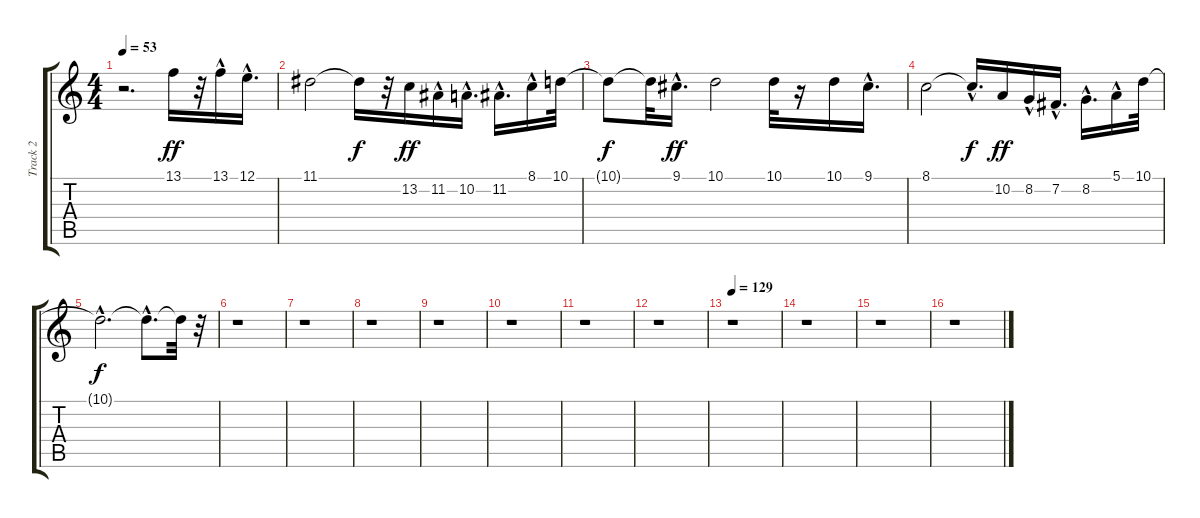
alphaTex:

\track ("Track 2" "Track 2") {instrument panflute}
\staff {score tabs}
\tuning (E4 B3 G3 D3 A2 E2) {hide}
\ts (4 4)
\tempo 53
\clef g2
\ks c
r.2{d dy ff instrument panflute} 13.1.16 r.32 13.1{hac}.16 12.1{hac}.16{d} |
11.1.2 11.1{t}.16{dy f} r.32 13.2.16{dy ff} 11.2{hac}.16 10.2{hac}.16{d} 11.2{hac}.16{d} 8.1{hac}.16 10.1.32 |
10.1{t}.8{dy f} 10.1{t}.32 9.1{hac}.16{d dy ff} 10.1.2 10.1.32 r.16 10.1.16 9.1{hac}.16{d} |
8.1.2 8.1{hac t}.16{d dy f} 10.2.16{dy ff} 8.2{hac}.16 7.2{hac}.16{d} 8.2{hac}.16{d} 5.1{hac}.16 10.1.32 |
10.1{hac t}.2{d dy f} 10.1{hac t}.8{d} 10.1{t}.32 r.32 |
r.1 |
r.1 |
r.1 |
r.1 |
r.1 |
r.1 |
r.1 |
\tempo 129
r.1 |
r.1 |
r.1 |
r.1
